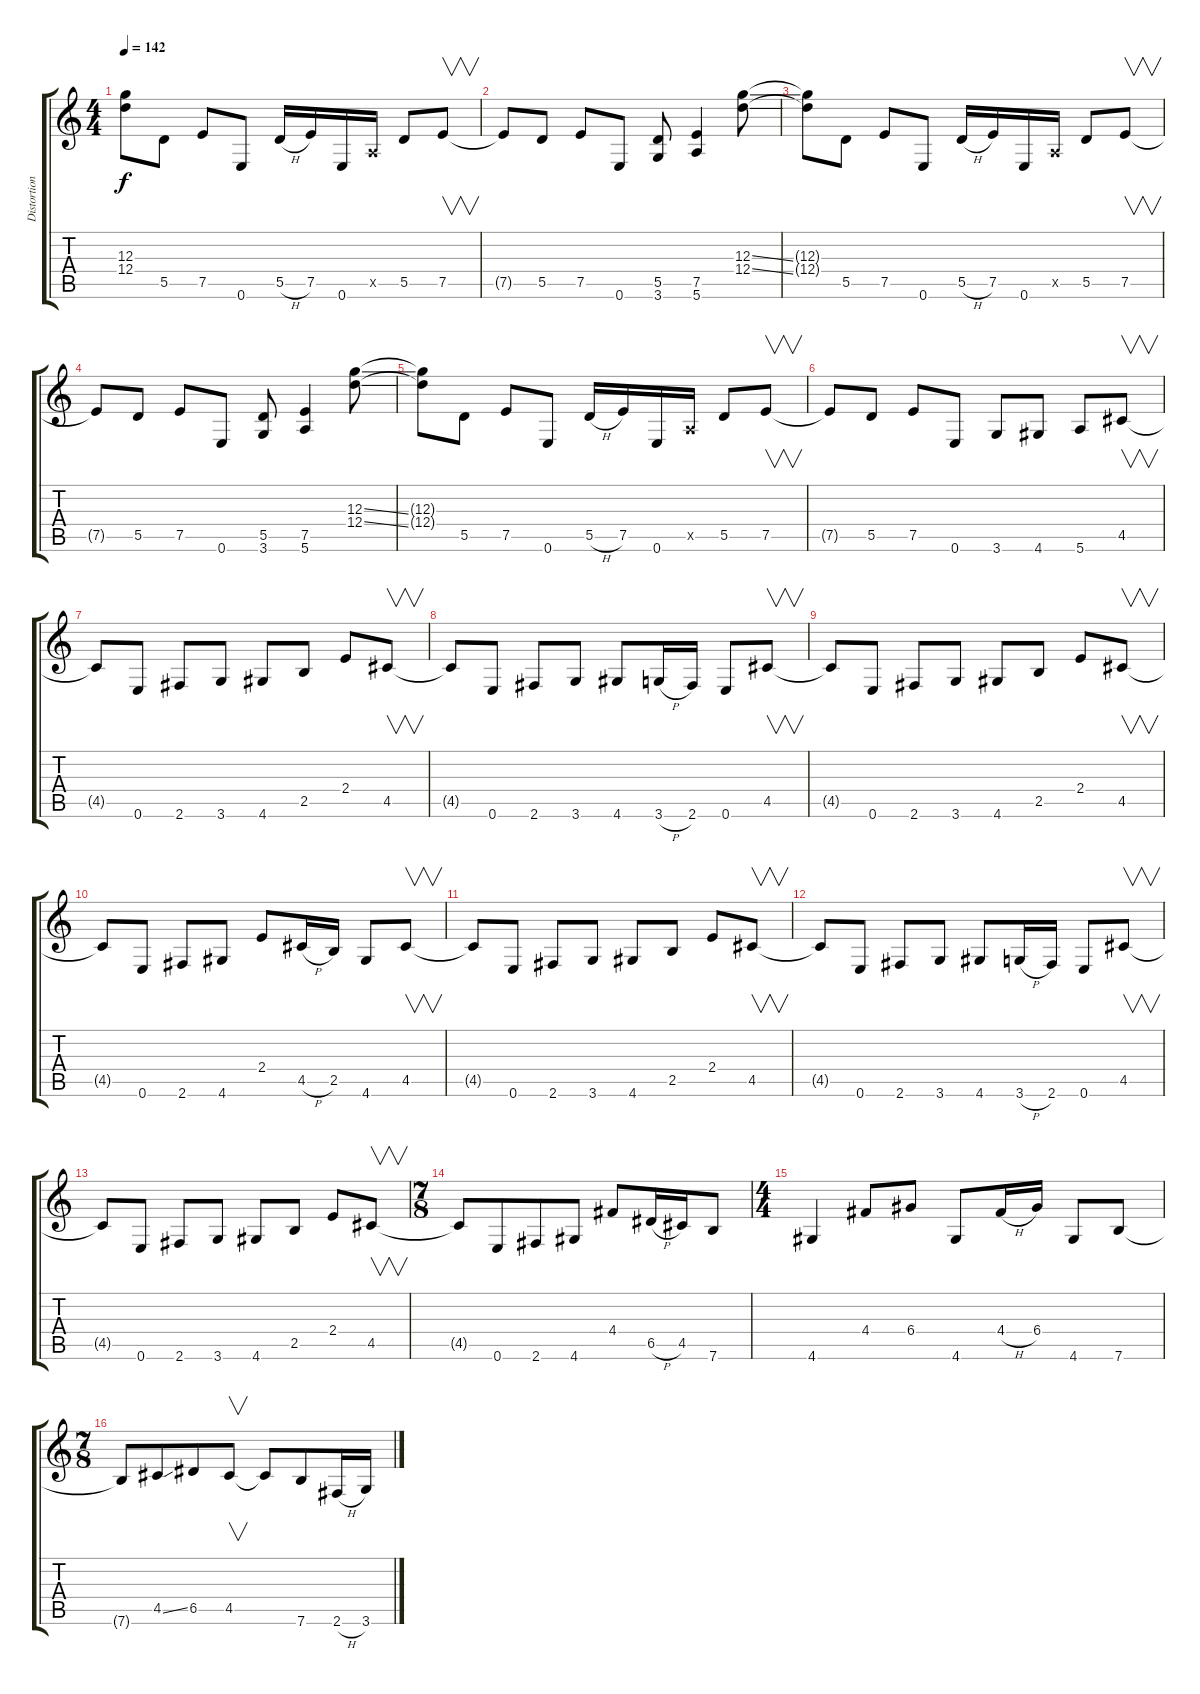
\track ("Distortion Guitar" "Distortion") {instrument distortionguitar}
\staff {score tabs}
\tuning (E4 B3 G3 D3 A2 E2) {hide}
\ts (4 4)
\tempo 142
\clef g2
\ks c
(12.3{t} 12.4{t}).8{dy f} 5.5.8 7.5.8 0.6.8 5.5{h}.16 7.5.16 0.6.16 0.5{x}.16 5.5.8 7.5.8{v} |
7.5{t}.8 5.5.8 7.5.8 0.6.8 (5.5 3.6).8 (7.5 5.6).4 (12.3{ss} 12.4{ss}).8 |
(12.3{t} 12.4{t}).8 5.5.8 7.5.8 0.6.8 5.5{h}.16 7.5.16 0.6.16 0.5{x}.16 5.5.8 7.5.8{v} |
7.5{t}.8 5.5.8 7.5.8 0.6.8 (5.5 3.6).8 (7.5 5.6).4 (12.3{ss} 12.4{ss}).8 |
(12.3{t} 12.4{t}).8 5.5.8 7.5.8 0.6.8 5.5{h}.16 7.5.16 0.6.16 0.5{x}.16 5.5.8 7.5.8{v} |
7.5{t}.8 5.5.8 7.5.8 0.6.8 3.6.8 4.6.8 5.6.8 4.5.8{v} |
4.5{t}.8 0.6.8 2.6.8 3.6.8 4.6.8 2.5.8 2.4.8 4.5.8{v} |
4.5{t}.8 0.6.8 2.6.8 3.6.8 4.6.8 3.6{h}.16 2.6.16 0.6.8 4.5.8{v} |
4.5{t}.8 0.6.8 2.6.8 3.6.8 4.6.8 2.5.8 2.4.8 4.5.8{v} |
4.5{t}.8 0.6.8 2.6.8 4.6.8 2.4.8 4.5{h}.16 2.5.16 4.6.8 4.5.8{v} |
4.5{t}.8 0.6.8 2.6.8 3.6.8 4.6.8 2.5.8 2.4.8 4.5.8{v} |
4.5{t}.8 0.6.8 2.6.8 3.6.8 4.6.8 3.6{h}.16 2.6.16 0.6.8 4.5.8{v} |
4.5{t}.8 0.6.8 2.6.8 3.6.8 4.6.8 2.5.8 2.4.8 4.5.8{v} |
\ts (7 8)
4.5{t}.8 0.6.8 2.6.8 4.6.8 4.4.8 6.5{h}.16 4.5.16 7.6.8 |
\ts (4 4)
4.6.4 4.4.8 6.4.8 4.6.8 4.4{h}.16 6.4.16 4.6.8 7.6.8 |
\ts (7 8)
7.6{t}.8 4.5{ss}.8 6.5.8 4.5.8{v} 4.5{t}.8 7.6.8 2.6{h}.16 3.6.16
